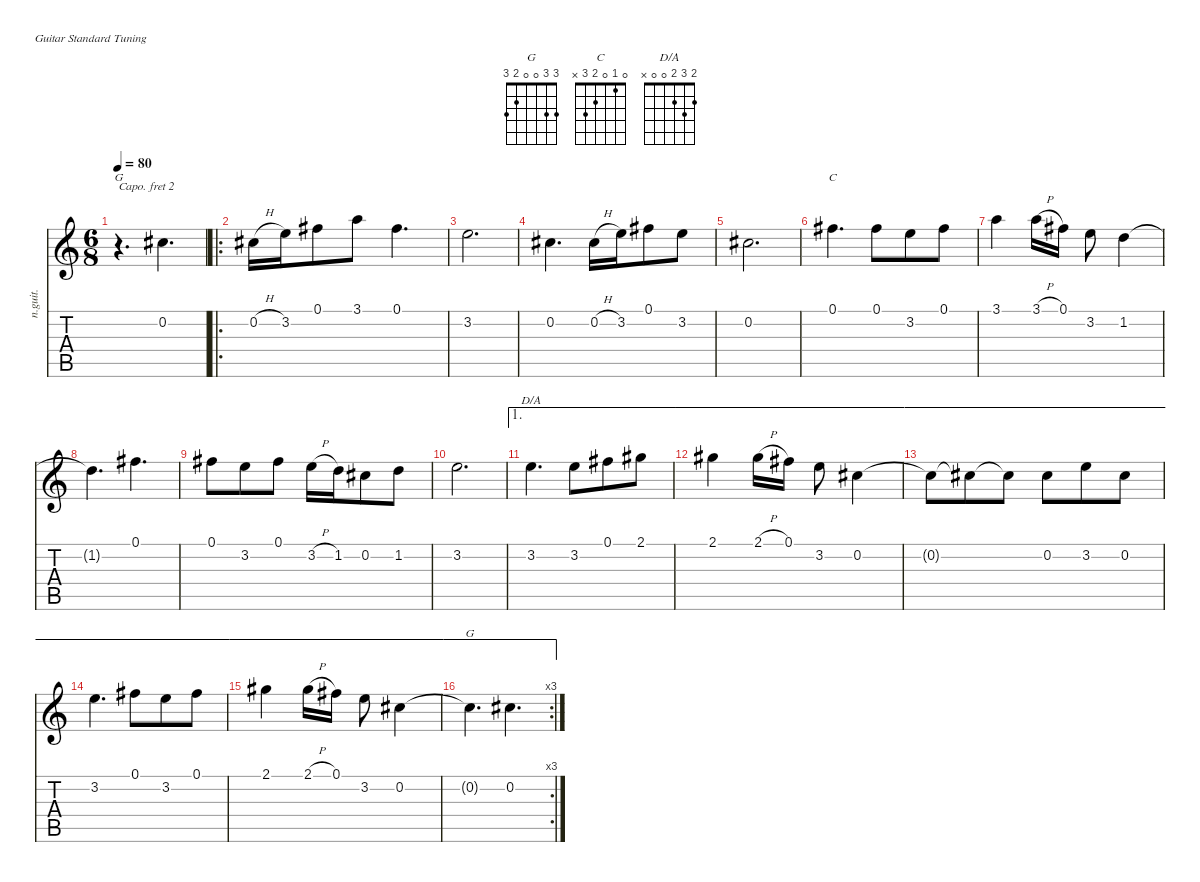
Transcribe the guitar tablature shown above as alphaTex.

\defaultSystemsLayout 4
\hideDynamics
\bracketExtendMode nobrackets
\otherSystemsTrackNameOrientation horizontal
\track ("Melody" "n.guit.") {solo instrument acousticguitarnylon}
\staff {score tabs}
\capo 2
\tuning (E4 B3 G3 D3 A2 E2)
\chord ("G" 3 3 0 0 2 3)
\chord ("C" 0 1 0 2 3 x)
\chord ("D/A" 2 3 2 0 0 x)
\ts (6 8)
\beaming (8 3 3)
\tempo 80
\clef g2
\ks c
r.4{d ch "G" dy mf instrument acousticguitarnylon beam Down} 0.2{acc #}.4{d beam Down} |
\ro
0.2{h acc #}.16{beam Down} 3.2.16{beam Down} 0.1{acc #}.8{beam Down} 3.1.8{beam Down} 0.1{acc #}.4{d beam Down} |
3.2.2{d beam Down} |
0.2{acc #}.4{d beam Down} 0.2{h acc #}.16{beam Down} 3.2.16{beam Down} 0.1{acc #}.8{beam Down} 3.2.8{beam Down} |
0.2{acc #}.2{d beam Down} |
0.1{acc #}.4{d ch "C" beam Down} 0.1{acc #}.8{beam Down} 3.2.8{beam Down} 0.1{acc #}.8{beam Down} |
3.1.4{beam Down} 3.1{h}.16{beam Down} 0.1{acc #}.16{beam Down} 3.2.8{beam Down} 1.2.4{beam Down} |
1.2{t}.4{d beam Down} 0.1{acc #}.4{d beam Down} |
0.1{acc #}.8{beam Down} 3.2.8{beam Down} 0.1{acc #}.8{beam Down} 3.2{h}.16{beam Down} 1.2.16{beam Down} 0.2{acc #}.8{beam Down} 1.2.8{beam Down} |
3.2.2{d beam Down} |
\ae 1
3.2.4{d ch "D/A" beam Down} 3.2.8{beam Down} 0.1{acc #}.8{beam Down} 2.1{acc #}.8{beam Down} |
\ae 1
2.1{acc #}.4{beam Down} 2.1{h acc #}.16{beam Down} 0.1{acc #}.16{beam Down} 3.2.8{beam Down} 0.2{acc #}.4{beam Down} |
\ae 1
0.2{t acc #}.8{beam Down} 0.2{t acc #}.8{beam Down} 0.2{t acc #}.8{beam Down} 0.2{acc #}.8{beam Down} 3.2.8{beam Down} 0.2{acc #}.8{beam Down} |
\ae 1
3.2.4{d beam Down} 0.1{acc #}.8{beam Down} 3.2.8{beam Down} 0.1{acc #}.8{beam Down} |
\ae 1
2.1{acc #}.4{beam Down} 2.1{h acc #}.16{beam Down} 0.1{acc #}.16{beam Down} 3.2.8{beam Down} 0.2{acc #}.4{beam Down} |
\ae 1
\rc 3
0.2{t acc #}.4{d ch "G" beam Down} 0.2{acc #}.4{d beam Down}
